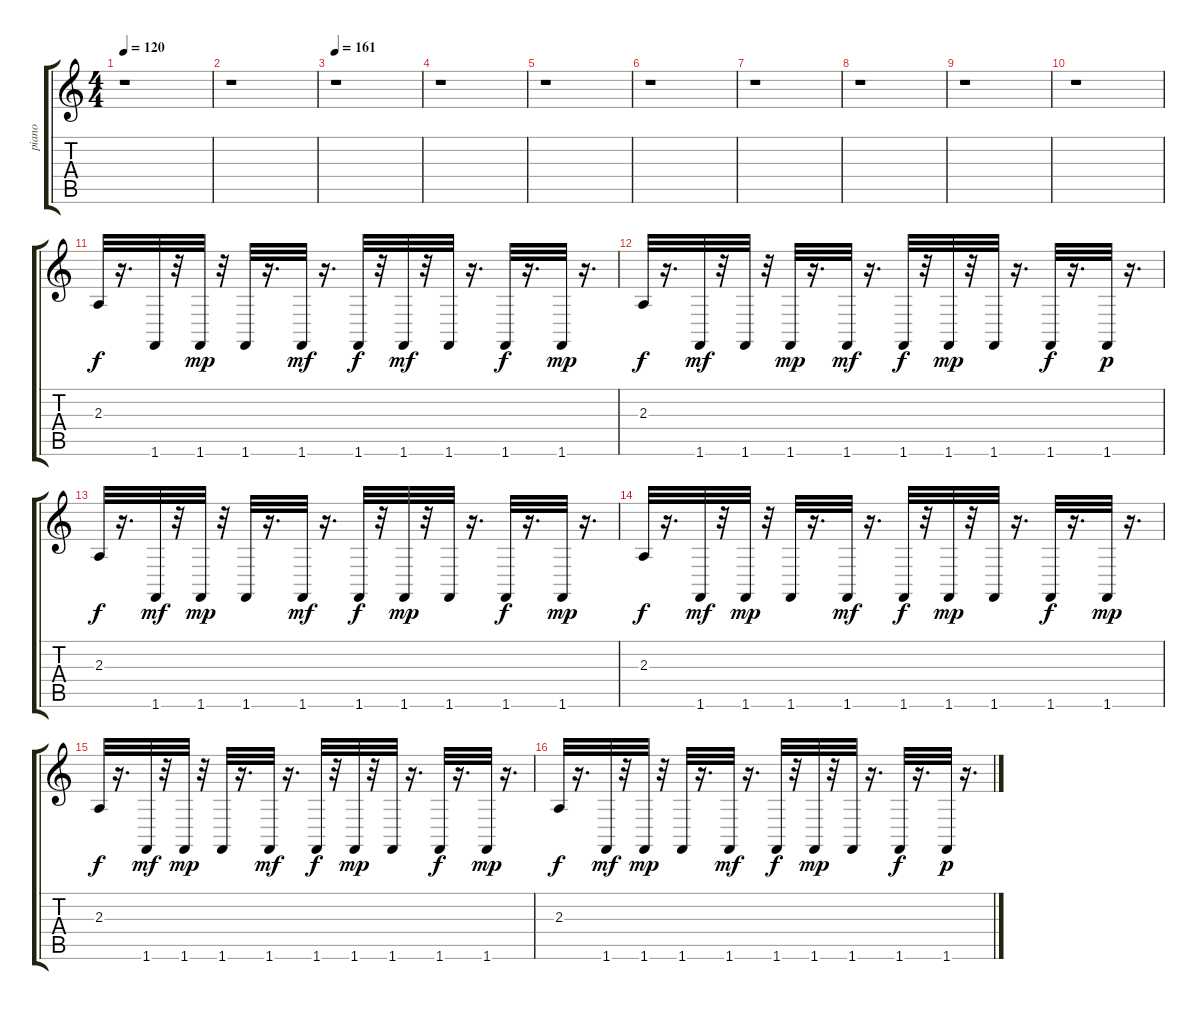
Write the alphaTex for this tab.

\track ("piano" "piano") {instrument acousticgrandpiano}
\staff {score tabs}
\tuning (E4 B3 G3 D3 A2 E2) {hide}
\ts (4 4)
\tempo 120
\clef g2
\ks c
r.1{dy f instrument acousticgrandpiano} |
r.1 |
\tempo 161
r.1 |
r.1 |
r.1 |
r.1 |
r.1 |
r.1 |
r.1 |
r.1 |
2.3.32{volume 16} r.16{d} 1.6.32 r.32 1.6.32{dy mp} r.32 1.6.32 r.16{d} 1.6.32{dy mf} r.16{d} 1.6.32{dy f} r.32 1.6.32{dy mf} r.32 1.6.32 r.16{d} 1.6.32{dy f} r.16{d} 1.6.32{dy mp} r.16{d} |
2.3.32{dy f} r.16{d} 1.6.32{dy mf} r.32 1.6.32 r.32 1.6.32{dy mp} r.16{d} 1.6.32{dy mf} r.16{d} 1.6.32{dy f} r.32 1.6.32{dy mp} r.32 1.6.32 r.16{d} 1.6.32{dy f} r.16{d} 1.6.32{dy p} r.16{d} |
2.3.32{dy f} r.16{d} 1.6.32{dy mf} r.32 1.6.32{dy mp} r.32 1.6.32 r.16{d} 1.6.32{dy mf} r.16{d} 1.6.32{dy f} r.32 1.6.32{dy mp} r.32 1.6.32 r.16{d} 1.6.32{dy f} r.16{d} 1.6.32{dy mp} r.16{d} |
2.3.32{dy f} r.16{d} 1.6.32{dy mf} r.32 1.6.32{dy mp} r.32 1.6.32 r.16{d} 1.6.32{dy mf} r.16{d} 1.6.32{dy f} r.32 1.6.32{dy mp} r.32 1.6.32 r.16{d} 1.6.32{dy f} r.16{d} 1.6.32{dy mp} r.16{d} |
2.3.32{dy f} r.16{d} 1.6.32{dy mf} r.32 1.6.32{dy mp} r.32 1.6.32 r.16{d} 1.6.32{dy mf} r.16{d} 1.6.32{dy f} r.32 1.6.32{dy mp} r.32 1.6.32 r.16{d} 1.6.32{dy f} r.16{d} 1.6.32{dy mp} r.16{d} |
2.3.32{dy f} r.16{d} 1.6.32{dy mf} r.32 1.6.32{dy mp} r.32 1.6.32 r.16{d} 1.6.32{dy mf} r.16{d} 1.6.32{dy f} r.32 1.6.32{dy mp} r.32 1.6.32 r.16{d} 1.6.32{dy f} r.16{d} 1.6.32{dy p} r.16{d}
